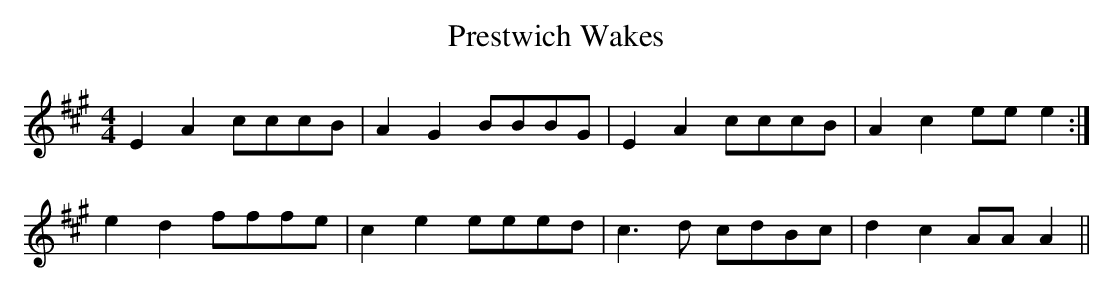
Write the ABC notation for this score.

X:1
T:Prestwich Wakes
M:4/4
L:1/8
K:A
E2A2 cccB|A2G2 BBBG|E2A2 cccB|A2c2 ee e2:|
e2d2 fffe|c2e2 eeed|c3d cdBc|d2c2 AA A2||
